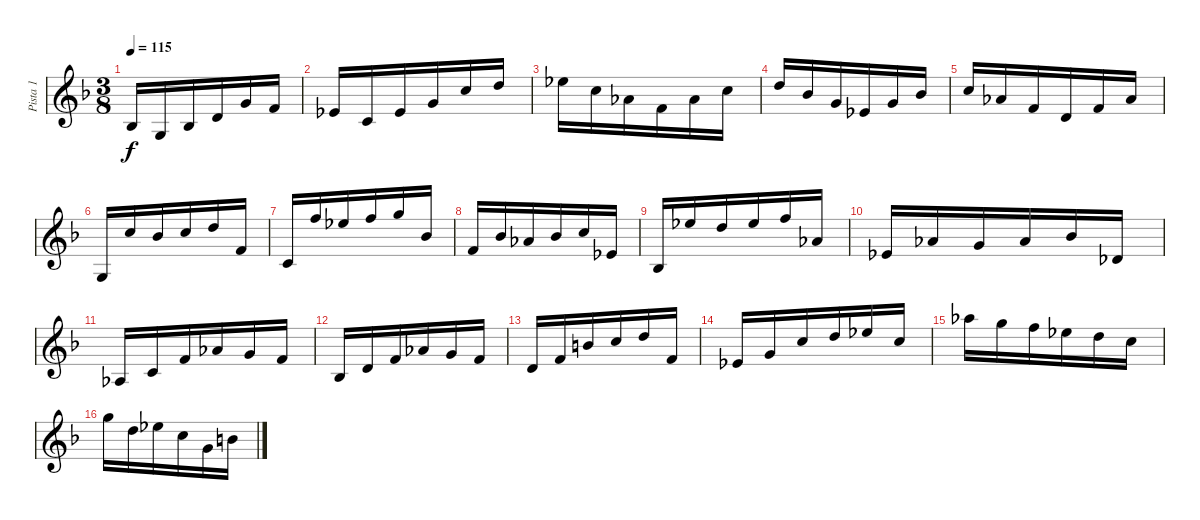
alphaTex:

\track ("Pista 1" "Pista 1") {instrument acousticguitarsteel}
\staff {score}
\tuning (E4 B3 G3 D3 A2 E2) {hide}
\ts (3 8)
\tempo 115
\clef g2
\ks f
1.5.16{dy f} 3.6.16 1.5.16 0.4.16 0.3.16 3.4.16 |
1.4.16 3.5.16 1.4.16 0.3.16 1.2.16 3.2.16 |
4.2.16 1.2.16 1.3.16 3.4.16 1.3.16 1.2.16 |
3.2.16 3.3.16 0.3.16 1.4.16 0.3.16 3.3.16 |
1.2.16 1.3.16 3.4.16 0.4.16 3.4.16 1.3.16 |
3.6.16 1.2.16 3.3.16 1.2.16 3.2.16 3.4.16 |
3.5.16 1.1.16 4.2.16 1.1.16 3.1.16 3.3.16 |
3.4.16 3.3.16 1.3.16 3.3.16 1.2.16 1.4.16 |
1.5.16 4.2.16 3.2.16 4.2.16 1.1.16 1.3.16 |
1.4.16 1.3.16 0.3.16 1.3.16 3.3.16 4.5.16 |
4.6.16 3.5.16 3.4.16 1.3.16 0.3.16 3.4.16 |
1.5.16 0.4.16 3.4.16 1.3.16 0.3.16 3.4.16 |
0.4.16 3.4.16 4.3.16 1.2.16 3.2.16 3.4.16 |
1.4.16 0.3.16 1.2.16 3.2.16 4.2.16 1.2.16 |
4.1.16 3.1.16 1.1.16 4.2.16 3.2.16 1.2.16 |
3.1.16 3.2.16 4.2.16 1.2.16 0.3.16 4.3.16
